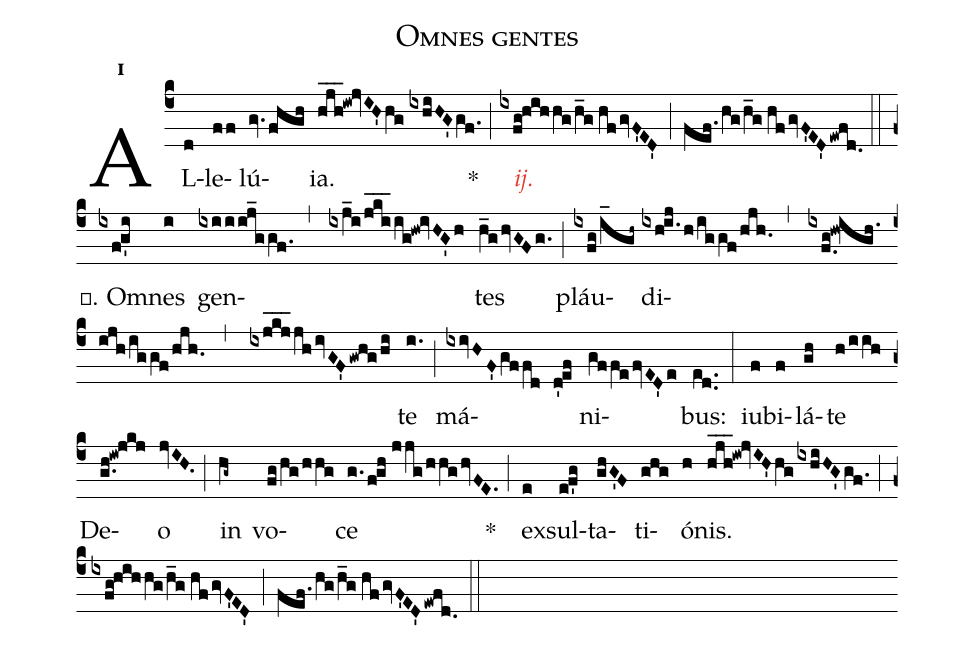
name:Omnes gentes;
mode:1;
office-part:Alleluia;
%%
(c4) AL(d)le(ff)lú(gv./fhgh)ia.(hjh___!iw!jvIH'hg//ixhiHG'gf.) *(;)
<c><i>ij.</i></c>(ixfg!hih/hg/h_g//hf/gvF'ED') (;)
(fef./hg/h_g//hf/gvF'ED'/ewfd.) (::)
℣. Om(ixf!g'i)nes(i) gen(ixiiij_ggf.,ixj_i/jki___/ig!hw!ivHG'h)tes(h_g/hvGFg.) (;)
pláu(ixfg/i_gh~)di(ixh.ijh/iggf/hjh.,ixf.g!hw!igh./ijh/iggf/hjh.,ixjkj___/jh/ivGF'/gwhg/hi)te(i.) (;)
má(ixivHF'/gffd d'!ef)ni(gffe/fvED'e)bus:(ed..) (:)
iu(f)bi(f)lá(gh)te(h/iih) De(g.h!iw!jkj)o(jvIH.) (;)
in(hg~) vo(fg/hg/hhg)ce(g./f!gh//jjg/hhg/hvFE.) *(;)
ex(e)sul(e!f'g)ta(ghG'F)ti(ghg)ó(h)nis.(hjh___!iw!jvIH'/hg/ixhiHG'/gf.) (;)
(ixfg!hih/hg/h_g//hf/gvF'ED') (;)
(fef./hg/h_g//hf/gvF'ED'/ewfd.) (::)
